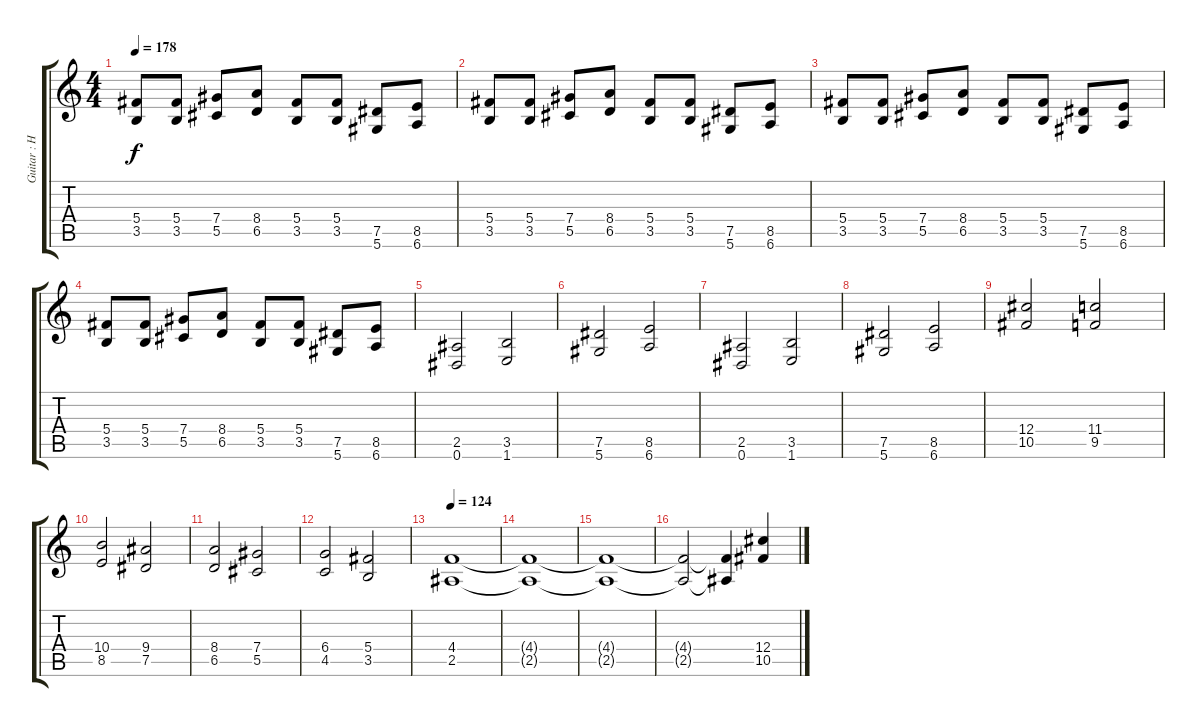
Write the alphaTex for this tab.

\track ("Guitar : Hanneman and King" "Guitar : H") {instrument distortionguitar}
\staff {score tabs}
\tuning (Eb4 Bb3 Gb3 Db3 Ab2 Eb2) {hide}
\ts (4 4)
\tempo 178
\clef g2
\ks c
(5.4 3.5).8{dy f} (5.4 3.5).8 (7.4 5.5).8 (8.4 6.5).8 (5.4 3.5).8 (5.4 3.5).8 (7.5 5.6).8 (8.5 6.6).8 |
(5.4 3.5).8 (5.4 3.5).8 (7.4 5.5).8 (8.4 6.5).8 (5.4 3.5).8 (5.4 3.5).8 (7.5 5.6).8 (8.5 6.6).8 |
(5.4 3.5).8 (5.4 3.5).8 (7.4 5.5).8 (8.4 6.5).8 (5.4 3.5).8 (5.4 3.5).8 (7.5 5.6).8 (8.5 6.6).8 |
(5.4 3.5).8 (5.4 3.5).8 (7.4 5.5).8 (8.4 6.5).8 (5.4 3.5).8 (5.4 3.5).8 (7.5 5.6).8 (8.5 6.6).8 |
(2.5 0.6).2 (3.5 1.6).2 |
(7.5 5.6).2 (8.5 6.6).2 |
(2.5 0.6).2 (3.5 1.6).2 |
(7.5 5.6).2 (8.5 6.6).2 |
(12.4 10.5).2 (11.4 9.5).2 |
(10.4 8.5).2 (9.4 7.5).2 |
(8.4 6.5).2 (7.4 5.5).2 |
(6.4 4.5).2 (5.4 3.5).2 |
\tempo 124
(4.4 2.5).1 |
(4.4{t} 2.5{t}).1 |
(4.4{t} 2.5{t}).1 |
(4.4{t} 2.5{t}).2 (4.4{t} 2.5{t}).4 (12.4{ss} 10.5{ss}).4
